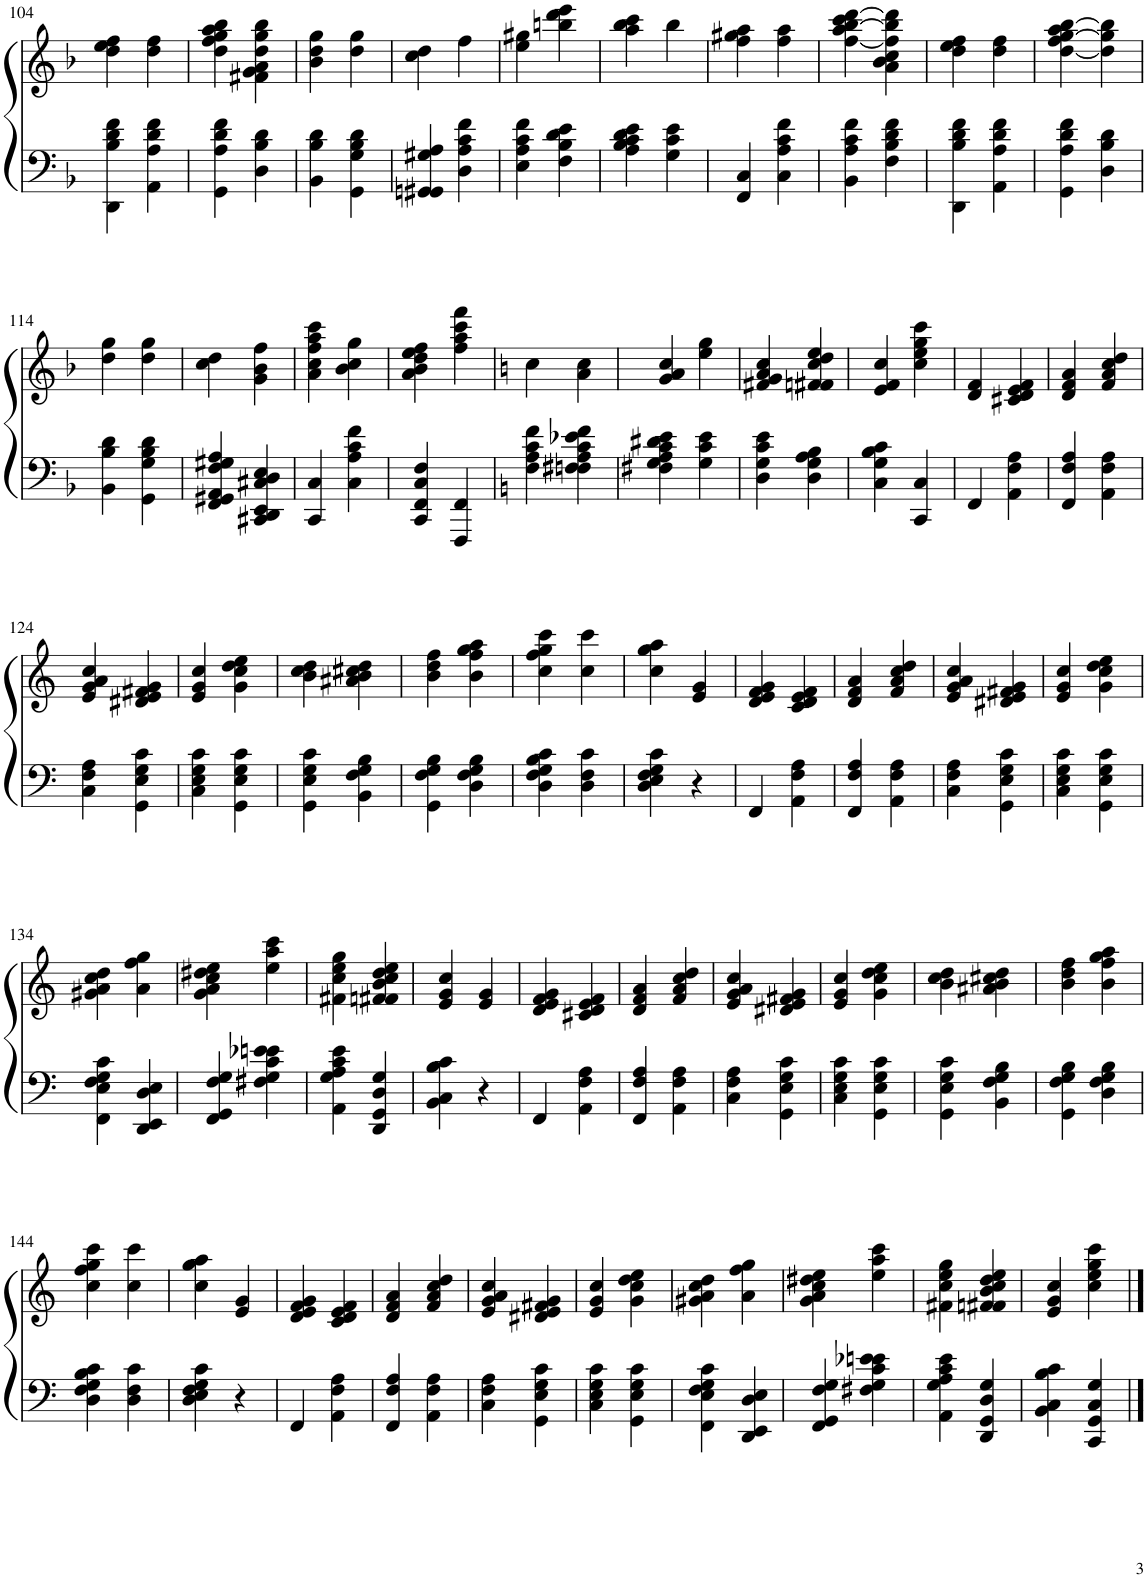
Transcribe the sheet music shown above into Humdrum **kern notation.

**kern	**kern
*part1	*part1
*staff2	*staff1
*I"Piano	*
*I'Pno	*
!!LO:PB:g=z
*clefF4	*clefG2
*k[b-]	*k[b-]
*M2/4	*M2/4
=104	=104
4DD\ 4B-\ 4d\ 4f\	4dd\ 4ee\ 4ff\
4AA\ 4A\ 4d\ 4f\	4dd\ 4ff\
=105	=105
4GG\ 4A\ 4d\ 4f\	4dd\ 4ff\ 4gg\ 4aa\ 4bb-\
4D\ 4B-\ 4d\	4f#X\ 4g\ 4a\ 4dd\ 4gg\ 4bb-\
=106	=106
4BB-\ 4B-\ 4d\	4b-\ 4dd\ 4gg\
4GG\ 4G\ 4B-\ 4d\	4dd\ 4gg\
=107	=107
4GGn/ 4GG#X/ 4G#X/ 4A/	4cc\ 4dd\
4D\ 4A\ 4c\ 4f\	4ff\
=108	=108
4E\ 4A\ 4c\ 4f\	4ee\ 4gg#X\
4F\ 4B-\ 4d\ 4e\	4bbn\ 4ddd\ 4eee\
=109	=109
4A\ 4B-\ 4c\ 4d\ 4e\	4aa\ 4bb-\ 4ccc\
4G\ 4c\ 4e\	4bb-\
=110	=110
4FF/ 4C/	4ff\ 4gg#X\ 4aa\
4C\ 4A\ 4c\ 4f\	4ff\ 4aa\
=111	=111
4BB-\ 4A\ 4c\ 4f\	[4ff\ 4aa\ [4bb-\ 4ccc\ [4ddd\
4F\ 4B-\ 4d\ 4f\	4a\ 4b-\ 4cc\ 4ff\] 4bb-\] 4ddd\]
=112	=112
4DD\ 4B-\ 4d\ 4f\	4dd\ 4ee\ 4ff\
4AA\ 4A\ 4d\ 4f\	4dd\ 4ff\
=113	=113
4GG\ 4A\ 4d\ 4f\	[4dd\ 4ff\ [4gg\ 4aa\ [4bb-\
4D\ 4B-\ 4d\	4dd\] 4gg\] 4bb-\]
!!LO:LB:g=z
=114	=114
4BB-\ 4B-\ 4d\	4dd\ 4gg\
4GG\ 4G\ 4B-\ 4d\	4dd\ 4gg\
=115	=115
4FF/ 4GG#X/ 4AA/ 4F/ 4G#X/ 4A/	4cc\ 4dd\
4CC#X/ 4DD/ 4EE/ 4C#X/ 4D/ 4E/	4g\ 4b-\ 4ff\
=116	=116
4CC/ 4C/	4a\ 4cc\ 4ff\ 4aa\ 4ccc\
4C\ 4A\ 4c\ 4f\	4b-\ 4cc\ 4gg\
=117	=117
4CC/ 4FF/ 4C/ 4F/	4a\ 4b-\ 4dd\ 4ee\ 4ff\
4FFF/ 4FF/	4ff\ 4aa\ 4ccc\ 4fff\
=118	=118
*k[]	*k[]
4F\ 4A\ 4c\ 4f\	4cc\
4Fn\ 4F#X\ 4A\ 4c\ 4e-X\ 4f\	4a\ 4cc\
=119	=119
4F#X\ 4G\ 4A\ 4c\ 4d#X\ 4e\	4g/ 4a/ 4cc/
4G\ 4c\ 4e\	4ee\ 4gg\
=120	=120
*k[]	*k[]
4D\ 4G\ 4c\ 4e\	4f#X/ 4g/ 4a/ 4cc/
4D\ 4G\ 4A\ 4B\	4fn/ 4f#X/ 4cc/ 4dd/ 4ee/
=121	=121
4C\ 4G\ 4B\ 4c\	4e/ 4f/ 4cc/
4CC/ 4C/	4cc\ 4ee\ 4gg\ 4ccc\
=122	=122
4FF/	4d/ 4f/
4AA\ 4F\ 4A\	4c#X/ 4d/ 4e/ 4f/
=123	=123
4FF/ 4F/ 4A/	4d/ 4f/ 4a/
4AA\ 4F\ 4A\	4f/ 4a/ 4cc/ 4dd/
!!LO:LB:g=z
=124	=124
4C\ 4F\ 4A\	4e/ 4g/ 4a/ 4cc/
4GG\ 4E\ 4G\ 4c\	4d#X/ 4e/ 4f#X/ 4g/
=125	=125
4C\ 4E\ 4G\ 4c\	4e/ 4g/ 4cc/
4GG\ 4E\ 4G\ 4c\	4g\ 4cc\ 4dd\ 4ee\
=126	=126
4GG\ 4E\ 4G\ 4c\	4b\ 4cc\ 4dd\
4BB\ 4F\ 4G\ 4B\	4a#X\ 4b\ 4cc#X\ 4dd\
=127	=127
4GG\ 4F\ 4G\ 4B\	4b\ 4dd\ 4ff\
4D\ 4F\ 4G\ 4B\	4b\ 4ff\ 4gg\ 4aa\
=128	=128
4D\ 4F\ 4G\ 4B\ 4c\	4cc\ 4ff\ 4gg\ 4ccc\
4D\ 4F\ 4c\	4cc\ 4ccc\
=129	=129
4D\ 4E\ 4F\ 4G\ 4c\	4cc\ 4gg\ 4aa\
4r	4e/ 4g/
=130	=130
4FF/	4d/ 4e/ 4f/ 4g/
4AA\ 4F\ 4A\	4c/ 4d/ 4e/ 4f/
=131	=131
4FF/ 4F/ 4A/	4d/ 4f/ 4a/
4AA\ 4F\ 4A\	4f/ 4a/ 4cc/ 4dd/
=132	=132
4C\ 4F\ 4A\	4e/ 4g/ 4a/ 4cc/
4GG\ 4E\ 4G\ 4c\	4d#X/ 4e/ 4f#X/ 4g/
=133	=133
4C\ 4E\ 4G\ 4c\	4e/ 4g/ 4cc/
4GG\ 4E\ 4G\ 4c\	4g\ 4cc\ 4dd\ 4ee\
!!LO:LB:g=z
=134	=134
4FF\ 4E\ 4F\ 4G\ 4c\	4g#X\ 4a\ 4cc\ 4dd\
4DD/ 4EE/ 4D/ 4E/	4a\ 4ff\ 4gg\
=135	=135
4FF/ 4GG/ 4F/ 4G/	4g\ 4a\ 4cc\ 4dd#X\ 4ee\
4F#X\ 4G\ 4c\ 4e-X\ 4en\	4ee\ 4aa\ 4ccc\
=136	=136
4AA\ 4G\ 4A\ 4c\ 4e\	4f#X\ 4cc\ 4ee\ 4gg\
4DD/ 4GG/ 4D/ 4G/	4fn/ 4f#X/ 4b/ 4cc/ 4dd/ 4ee/
=137	=137
4BB\ 4C\ 4B\ 4c\	4e/ 4g/ 4cc/
4r	4e/ 4g/
=138	=138
4FF/	4d/ 4e/ 4f/ 4g/
4AA\ 4F\ 4A\	4c#X/ 4d/ 4e/ 4f/
=139	=139
4FF/ 4F/ 4A/	4d/ 4f/ 4a/
4AA\ 4F\ 4A\	4f/ 4a/ 4cc/ 4dd/
=140	=140
4C\ 4F\ 4A\	4e/ 4g/ 4a/ 4cc/
4GG\ 4E\ 4G\ 4c\	4d#X/ 4e/ 4f#X/ 4g/
=141	=141
4C\ 4E\ 4G\ 4c\	4e/ 4g/ 4cc/
4GG\ 4E\ 4G\ 4c\	4g\ 4cc\ 4dd\ 4ee\
=142	=142
4GG\ 4E\ 4G\ 4c\	4b\ 4cc\ 4dd\
4BB\ 4F\ 4G\ 4B\	4a#X\ 4b\ 4cc#X\ 4dd\
=143	=143
4GG\ 4F\ 4G\ 4B\	4b\ 4dd\ 4ff\
4D\ 4F\ 4G\ 4B\	4b\ 4ff\ 4gg\ 4aa\
!!LO:LB:g=z
=144	=144
4D\ 4F\ 4G\ 4B\ 4c\	4cc\ 4ff\ 4gg\ 4ccc\
4D\ 4F\ 4c\	4cc\ 4ccc\
=145	=145
4D\ 4E\ 4F\ 4G\ 4c\	4cc\ 4gg\ 4aa\
4r	4e/ 4g/
=146	=146
4FF/	4d/ 4e/ 4f/ 4g/
4AA\ 4F\ 4A\	4c/ 4d/ 4e/ 4f/
=147	=147
4FF/ 4F/ 4A/	4d/ 4f/ 4a/
4AA\ 4F\ 4A\	4f/ 4a/ 4cc/ 4dd/
=148	=148
4C\ 4F\ 4A\	4e/ 4g/ 4a/ 4cc/
4GG\ 4E\ 4G\ 4c\	4d#X/ 4e/ 4f#X/ 4g/
=149	=149
4C\ 4E\ 4G\ 4c\	4e/ 4g/ 4cc/
4GG\ 4E\ 4G\ 4c\	4g\ 4cc\ 4dd\ 4ee\
=150	=150
4FF\ 4E\ 4F\ 4G\ 4c\	4g#X\ 4a\ 4cc\ 4dd\
4DD/ 4EE/ 4D/ 4E/	4a\ 4ff\ 4gg\
=151	=151
4FF/ 4GG/ 4F/ 4G/	4g\ 4a\ 4cc\ 4dd#X\ 4ee\
4F#X\ 4G\ 4c\ 4e-X\ 4en\	4ee\ 4aa\ 4ccc\
=152	=152
4AA\ 4G\ 4A\ 4c\ 4e\	4f#X\ 4cc\ 4ee\ 4gg\
4DD/ 4GG/ 4D/ 4G/	4fn/ 4f#X/ 4b/ 4cc/ 4dd/ 4ee/
=153	=153
4BB\ 4C\ 4B\ 4c\	4e/ 4g/ 4cc/
4CC/ 4GG/ 4C/ 4G/	4cc\ 4ee\ 4gg\ 4ccc\
==	==
*-	*-
